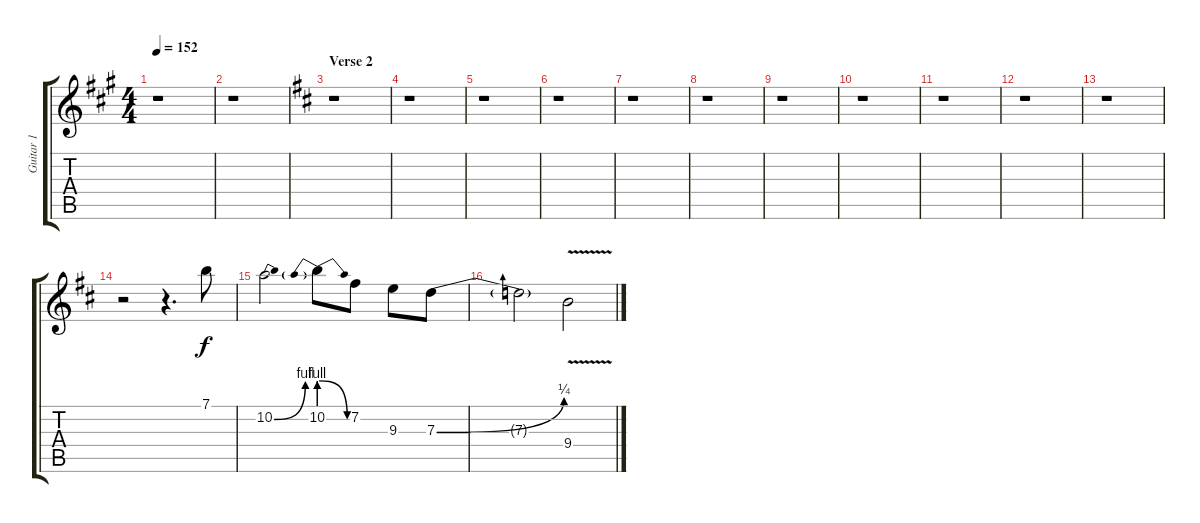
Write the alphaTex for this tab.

\track ("Guitar 1" "Guitar 1") {instrument overdrivenguitar}
\staff {score tabs}
\tuning (E4 B3 G3 D3 A2 E2) {hide}
\ts (4 4)
\tempo 152
\clef g2
\ks f#minor
r.1{dy f} |
r.1 |
\section ("" "Verse 2")
\ks bminor
r.1 |
r.1 |
r.1 |
r.1 |
r.1 |
r.1 |
r.1 |
r.1 |
r.1 |
r.1 |
r.1 |
r.2 r.4{d} 7.1.8 |
10.2{be (bend 0 0 60 4)}.2 10.2{be (prebendrelease 0 4 60 0)}.8 7.2.8 9.3.8 7.3{be (bend 0 0 60 1)}.8 |
7.3{t}.2 9.4{v}.2
